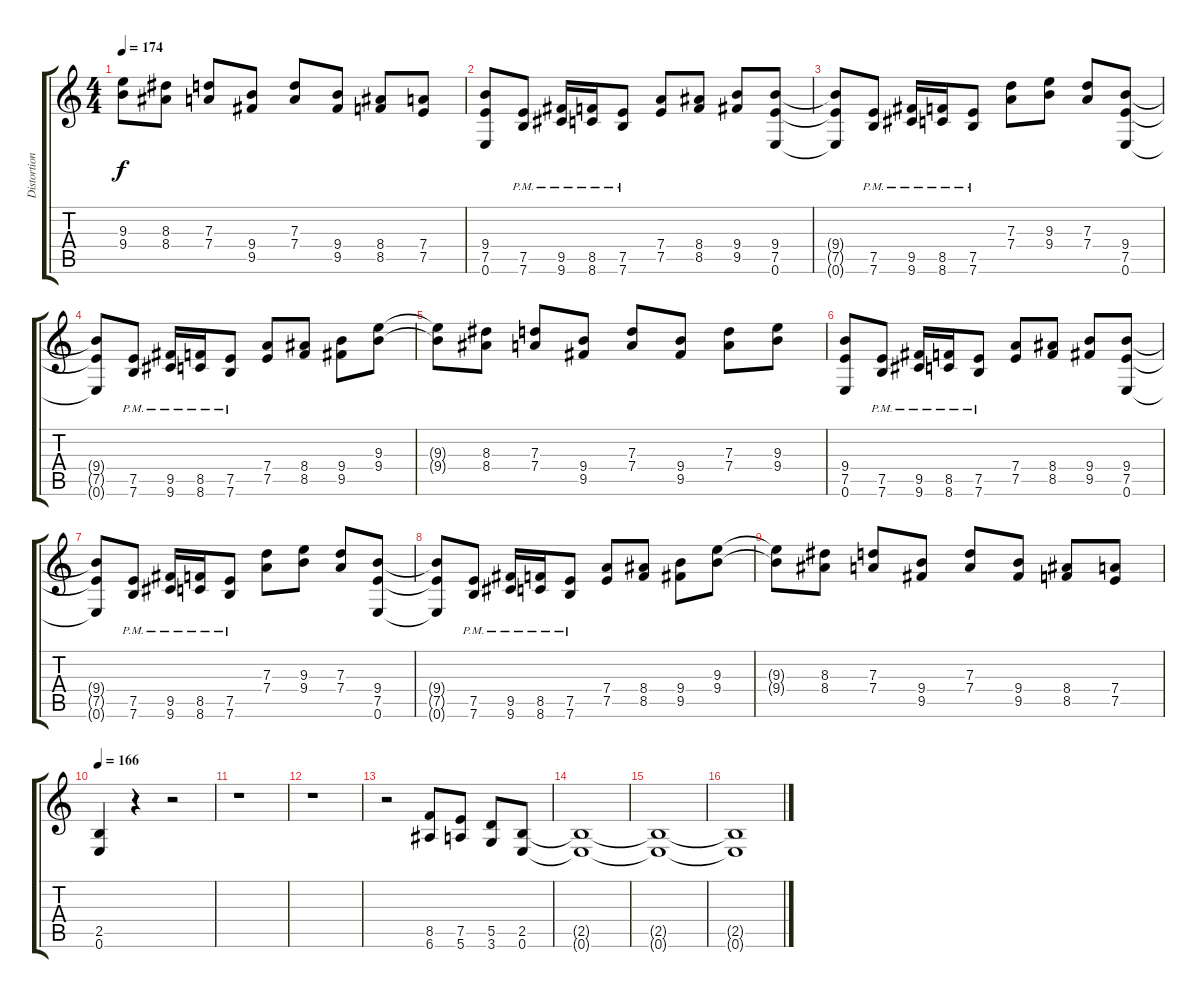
\track ("Distortion Guitar (Poland)" "Distortion") {instrument distortionguitar}
\staff {score tabs}
\tuning (E4 B3 G3 D3 A2 E2) {hide}
\ts (4 4)
\tempo 174
\clef g2
\ks c
(9.3{t} 9.4{t}).8{dy f} (8.3 8.4).8 (7.3 7.4).8 (9.4 9.5).8 (7.3 7.4).8 (9.4 9.5).8 (8.4 8.5).8 (7.4 7.5).8 |
(9.4 7.5 0.6).8 (7.5{pm} 7.6{pm}).8 (9.5{pm} 9.6{pm}).16 (8.5{pm} 8.6{pm}).16 (7.5{pm} 7.6{pm}).8 (7.4 7.5).8 (8.4 8.5).8 (9.4 9.5).8 (9.4 7.5 0.6).8 |
(9.4{t} 7.5{t} 0.6{t}).8 (7.5{pm} 7.6{pm}).8 (9.5{pm} 9.6{pm}).16 (8.5{pm} 8.6{pm}).16 (7.5{pm} 7.6{pm}).8 (7.3 7.4).8 (9.3 9.4).8 (7.3 7.4).8 (9.4 7.5 0.6).8 |
(9.4{t} 7.5{t} 0.6{t}).8 (7.5{pm} 7.6{pm}).8 (9.5{pm} 9.6{pm}).16 (8.5{pm} 8.6{pm}).16 (7.5{pm} 7.6{pm}).8 (7.4 7.5).8 (8.4 8.5).8 (9.4 9.5).8 (9.3 9.4).8 |
(9.3{t} 9.4{t}).8 (8.3 8.4).8 (7.3 7.4).8 (9.4 9.5).8 (7.3 7.4).8 (9.4 9.5).8 (7.3 7.4).8 (9.3 9.4).8 |
(9.4 7.5 0.6).8 (7.5{pm} 7.6{pm}).8 (9.5{pm} 9.6{pm}).16 (8.5{pm} 8.6{pm}).16 (7.5{pm} 7.6{pm}).8 (7.4 7.5).8 (8.4 8.5).8 (9.4 9.5).8 (9.4 7.5 0.6).8 |
(9.4{t} 7.5{t} 0.6{t}).8 (7.5{pm} 7.6{pm}).8 (9.5{pm} 9.6{pm}).16 (8.5{pm} 8.6{pm}).16 (7.5{pm} 7.6{pm}).8 (7.3 7.4).8 (9.3 9.4).8 (7.3 7.4).8 (9.4 7.5 0.6).8 |
(9.4{t} 7.5{t} 0.6{t}).8 (7.5{pm} 7.6{pm}).8 (9.5{pm} 9.6{pm}).16 (8.5{pm} 8.6{pm}).16 (7.5{pm} 7.6{pm}).8 (7.4 7.5).8 (8.4 8.5).8 (9.4 9.5).8 (9.3 9.4).8 |
(9.3{t} 9.4{t}).8 (8.3 8.4).8 (7.3 7.4).8 (9.4 9.5).8 (7.3 7.4).8 (9.4 9.5).8 (8.4 8.5).8 (7.4 7.5).8 |
\tempo 166
(2.5 0.6).4 r.4 r.2 |
r.1 |
r.1 |
r.2 (8.5 6.6).8 (7.5 5.6).8 (5.5 3.6).8 (2.5 0.6).8 |
(2.5{t} 0.6{t}).1 |
(2.5{t} 0.6{t}).1 |
(2.5{t} 0.6{t}).1
